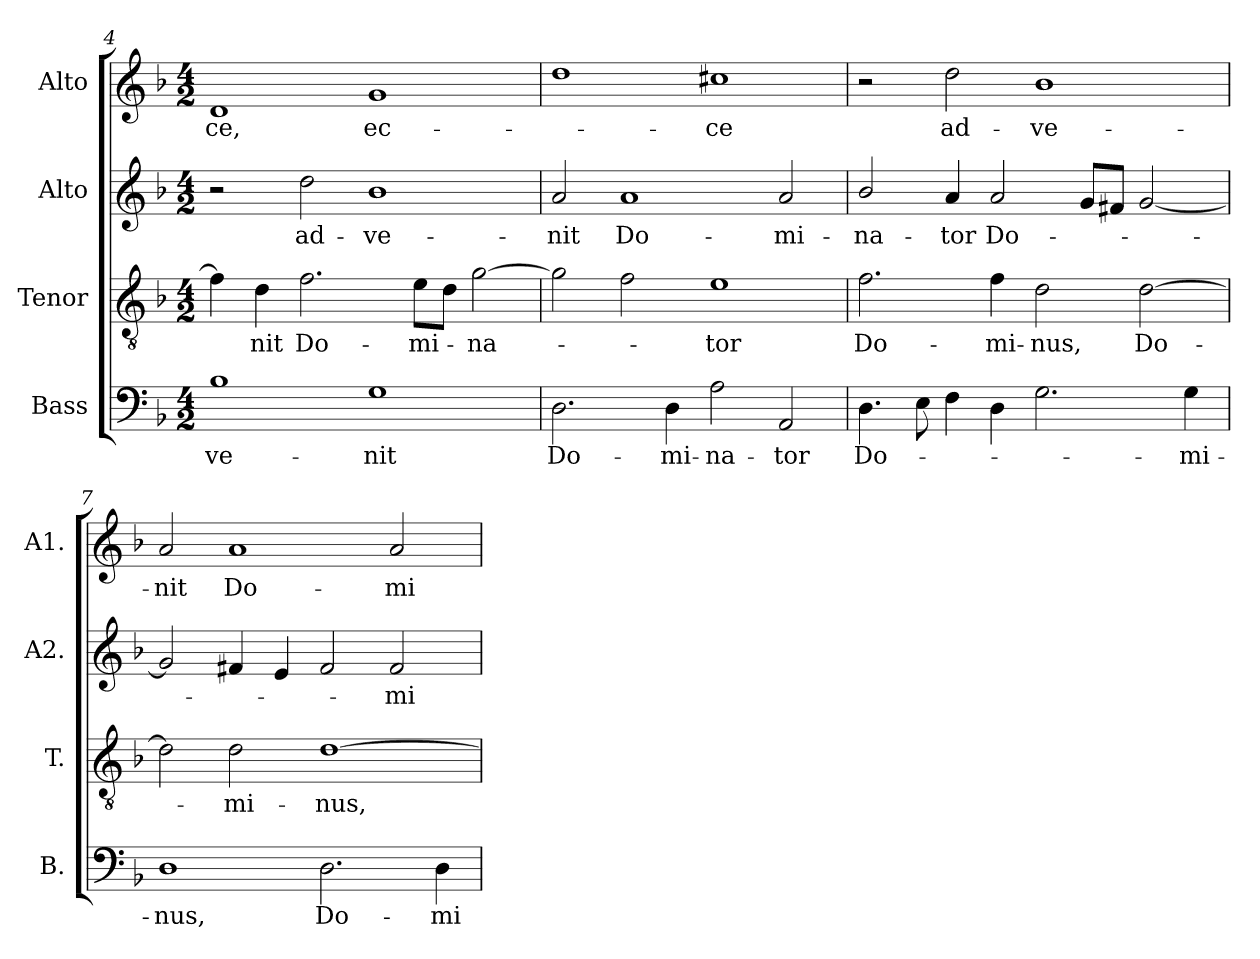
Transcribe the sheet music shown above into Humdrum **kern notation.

**kern	**text	**kern	**text	**kern	**text	**kern	**text
*part4	*part4	*part3	*part3	*part2	*part2	*part1	*part1
*staff4	*staff4	*staff3	*staff3	*staff2	*staff2	*staff1	*staff1
*I"Bass	*	*I"Tenor	*	*I"Alto	*	*I"Alto	*
*I'B.	*	*I'T.	*	*I'A2.	*	*I'A1.	*
*clefF4	*	*clefGv2	*	*clefG2	*	*clefG2	*
*	*	*ITrd7c12	*	*	*	*	*
*k[b-]	*	*k[b-]	*	*k[b-]	*	*k[b-]	*
*F:	*	*F:	*	*F:	*	*F:	*
*M4/2	*	*M4/2	*	*M4/2	*	*M4/2	*
=4	=4	=4	=4	=4	=4	=4	=4
!	!LO:LY:b:color=#000000	!	!	!	!	!	!
!	!	!	!	!	!	!	!LO:LY:b:color=#000000
1B-i	-ve-	4Fi\]	.	2r	.	1di	-ce,
!	!	!	!LO:LY:b:color=#000000	!	!	!	!
.	.	4Di\	-nit	.	.	.	.
!	!	!	!LO:LY:b:color=#000000	!	!	!	!
!	!	!	!	!	!LO:LY:b:color=#000000	!	!
.	.	2.Fi\	Do-	2ddi\	ad-	.	.
!	!LO:LY:b:color=#000000	!	!	!	!	!	!
!	!	!	!	!	!LO:LY:b:color=#000000	!	!
!	!	!	!	!	!	!	!LO:LY:b:color=#000000
1Gi	-nit	.	.	1b-i	-ve-	1gi	ec-
!	!	!	!LO:LY:b:color=#000000	!	!	!	!
.	.	8Ei\L	-mi-	.	.	.	.
.	.	8Di\J	.	.	.	.	.
!	!	!	!LO:LY:b:color=#000000	!	!	!	!
.	.	[2Gi\	-na-	.	.	.	.
!!LO:LB:g=z
=5	=5	=5	=5	=5	=5	=5	=5
!	!LO:LY:b:color=#000000	!	!	!	!	!	!
!	!	!	!	!	!LO:LY:b:color=#000000	!	!
2.Di\	Do-	2Gi\]	.	2ai/	-nit	1ddi	.
!	!	!	!	!	!LO:LY:b:color=#000000	!	!
.	.	2Fi\	.	1ai	Do-	.	.
!	!LO:LY:b:color=#000000	!	!	!	!	!	!
4Di\	-mi-	.	.	.	.	.	.
!	!LO:LY:b:color=#000000	!	!	!	!	!	!
!	!	!	!LO:LY:b:color=#000000	!	!	!	!
!	!	!	!	!	!	!	!LO:LY:b:color=#000000
2Ai\	-na-	1Ei	-tor	.	.	1cc#Xi	-ce
!	!LO:LY:b:color=#000000	!	!	!	!	!	!
!	!	!	!	!	!LO:LY:b:color=#000000	!	!
2AAi/	-tor	.	.	2ai/	-mi-	.	.
=6	=6	=6	=6	=6	=6	=6	=6
!	!LO:LY:b:color=#000000	!	!	!	!	!	!
!	!	!	!LO:LY:b:color=#000000	!	!	!	!
!	!	!	!	!	!LO:LY:b:color=#000000	!	!
4.Di\	Do-	2.Fi\	Do-	2b-i/	-na-	2r	.
8Ei\	.	.	.	.	.	.	.
!	!	!	!	!	!LO:LY:b:color=#000000	!	!
!	!	!	!	!	!	!	!LO:LY:b:color=#000000
4Fi\	.	.	.	4ai/	-tor	2ddi\	ad-
!	!	!	!LO:LY:b:color=#000000	!	!	!	!
!	!	!	!	!	!LO:LY:b:color=#000000	!	!
4Di\	.	4Fi\	-mi-	2ai/	Do-	.	.
!	!	!	!LO:LY:b:color=#000000	!	!	!	!
!	!	!	!	!	!	!	!LO:LY:b:color=#000000
2.Gi\	.	2Di\	-nus,	.	.	1b-i	-ve-
.	.	.	.	8gi/L	.	.	.
.	.	.	.	8f#Xi/J	.	.	.
!	!	!	!LO:LY:b:color=#000000	!	!	!	!
.	.	[2Di\	Do-	[2gi/	.	.	.
!	!LO:LY:b:color=#000000	!	!	!	!	!	!
4Gi\	-mi-	.	.	.	.	.	.
=7	=7	=7	=7	=7	=7	=7	=7
!	!LO:LY:b:color=#000000	!	!	!	!	!	!
!	!	!	!	!	!	!	!LO:LY:b:color=#000000
1Di	-nus,	2Di\]	.	2gi/]	.	2ai/	-nit
!	!	!	!LO:LY:b:color=#000000	!	!	!	!
!	!	!	!	!	!	!	!LO:LY:b:color=#000000
.	.	2Di\	-mi-	4f#Xi/	.	1ai	Do-
.	.	.	.	4ei/	.	.	.
!	!LO:LY:b:color=#000000	!	!	!	!	!	!
!	!	!	!LO:LY:b:color=#000000	!	!	!	!
2.Di\	Do-	[1Di	-nus,	2f#i/	.	.	.
!	!	!	!	!	!LO:LY:b:color=#000000	!	!
!	!	!	!	!	!	!	!LO:LY:b:color=#000000
.	.	.	.	2f#i/	-mi-	2ai/	-mi-
!	!LO:LY:b:color=#000000	!	!	!	!	!	!
4Di\	-mi-	.	.	.	.	.	.
=	=	=	=	=	=	=	=
*-	*-	*-	*-	*-	*-	*-	*-
